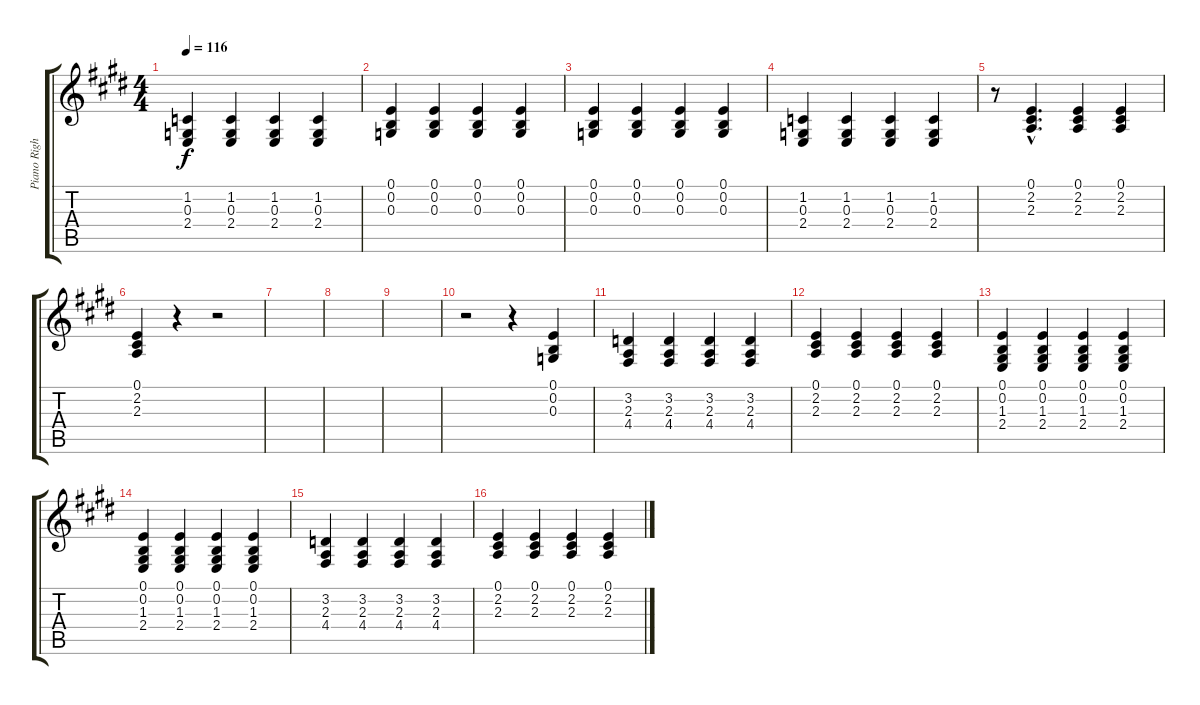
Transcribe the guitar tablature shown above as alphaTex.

\track ("Piano Right Hand" "Piano Righ") {instrument acousticgrandpiano}
\staff {score tabs}
\tuning (E4 B3 G3 D3 A2 E2) {hide}
\ts (4 4)
\tempo 116
\clef g2
\ks e
(1.2 0.3 2.4).4{dy f} (1.2 0.3 2.4).4 (1.2 0.3 2.4).4 (1.2 0.3 2.4).4 |
(0.1 0.2 0.3).4 (0.1 0.2 0.3).4 (0.1 0.2 0.3).4 (0.1 0.2 0.3).4 |
(0.1 0.2 0.3).4 (0.1 0.2 0.3).4 (0.1 0.2 0.3).4 (0.1 0.2 0.3).4 |
(1.2 0.3 2.4).4 (1.2 0.3 2.4).4 (1.2 0.3 2.4).4 (1.2 0.3 2.4).4 |
r.8 (0.1{hac} 2.2{hac} 2.3{hac}).4{d} (0.1 2.2 2.3).4 (0.1 2.2 2.3).4 |
(0.1 2.2 2.3).4 r.4 r.2 |
|
|
|
r.2{volume 10} r.4 (0.1 0.2 0.3).4 |
(3.2 2.3 4.4).4 (3.2 2.3 4.4).4 (3.2 2.3 4.4).4 (3.2 2.3 4.4).4 |
(0.1 2.2 2.3).4 (0.1 2.2 2.3).4 (0.1 2.2 2.3).4 (0.1 2.2 2.3).4 |
(0.1 0.2 1.3 2.4).4 (0.1 0.2 1.3 2.4).4 (0.1 0.2 1.3 2.4).4 (0.1 0.2 1.3 2.4).4 |
(0.1 0.2 1.3 2.4).4 (0.1 0.2 1.3 2.4).4 (0.1 0.2 1.3 2.4).4 (0.1 0.2 1.3 2.4).4 |
(3.2 2.3 4.4).4 (3.2 2.3 4.4).4 (3.2 2.3 4.4).4 (3.2 2.3 4.4).4 |
(0.1 2.2 2.3).4 (0.1 2.2 2.3).4 (0.1 2.2 2.3).4 (0.1 2.2 2.3).4
